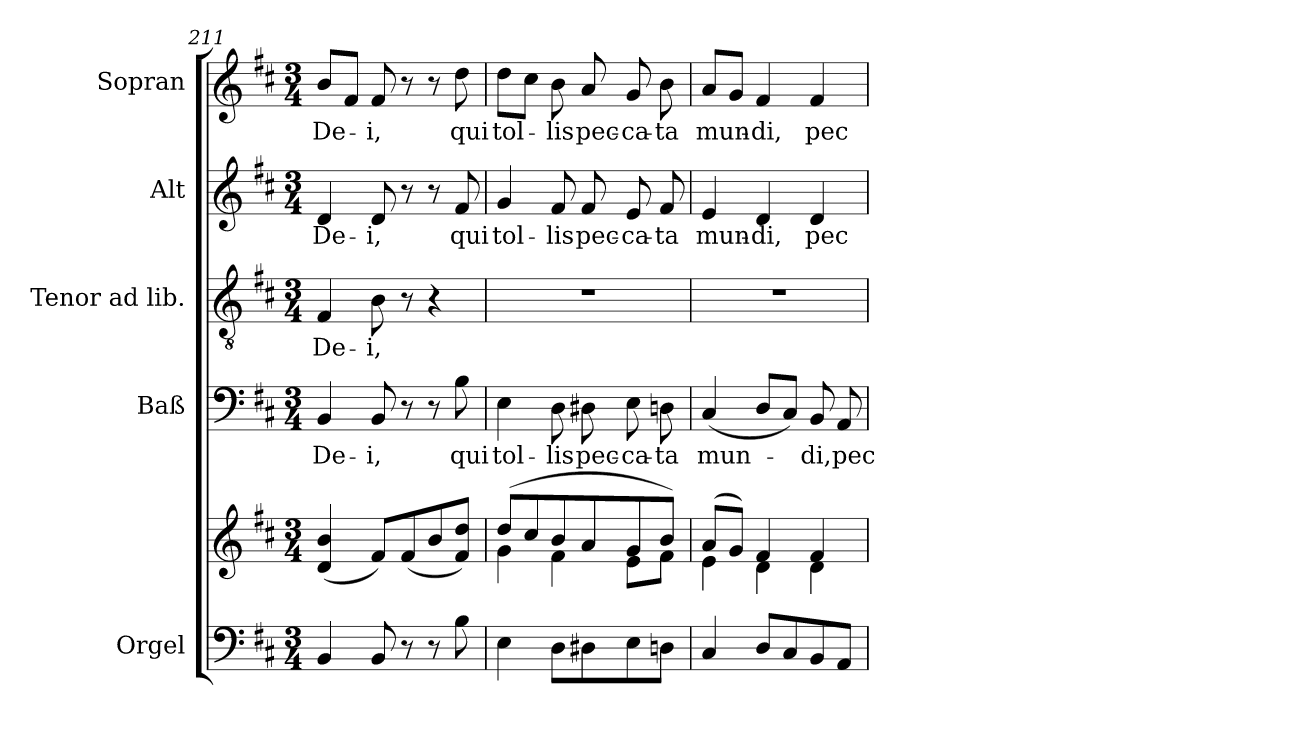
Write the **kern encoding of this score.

**kern	**kern	**kern	**text	**kern	**text	**kern	**text	**kern	**text
*part5	*part5	*part4	*part4	*part3	*part3	*part2	*part2	*part1	*part1
*staff6	*staff5	*staff4	*staff4	*staff3	*staff3	*staff2	*staff2	*staff1	*staff1
*I"Orgel	*	*I"Baß	*	*I"Tenor ad lib.	*	*I"Alt	*	*I"Sopran	*
!!LO:LB:g=z
*clefF4	*clefG2	*clefF4	*	*clefGv2	*	*clefG2	*	*clefG2	*
*k[f#c#]	*k[f#c#]	*k[f#c#]	*	*k[f#c#]	*	*k[f#c#]	*	*k[f#c#]	*
*D:	*D:	*D:	*	*D:	*	*D:	*	*D:	*
*M3/4	*M3/4	*M3/4	*	*M3/4	*	*M3/4	*	*M3/4	*
=211	=211	=211	=211	=211	=211	=211	=211	=211	=211
!	!	!	!LO:LY:b	!	!LO:LY:b	!	!LO:LY:b	!	!LO:LY:b
4BB/	(<4d/ 4b/	4BB/	De-	4F#/	De-	4d/	De-	8b/L	De-
.	.	.	.	.	.	.	.	8f#/J	.
!	!	!	!LO:LY:b	!	!LO:LY:b	!	!LO:LY:b	!	!LO:LY:b
8BB/	8f#/L)	8BB/	-i,	8B\	-i,	8d/	-i,	8f#/	-i,
8r	(<8f#/	8r	.	8r	.	8r	.	8r	.
8r	8b/	8r	.	4r	.	8r	.	8r	.
!	!	!	!LO:LY:b	!	!	!	!LO:LY:b	!	!LO:LY:b
8B\	8f#/ 8dd/J)	8B\	qui	.	.	8f#/	qui	8dd\	qui
=212	=212	=212	=212	=212	=212	=212	=212	=212	=212
*	*^	*	*	*	*	*	*	*	*
!	!	!	!	!LO:LY:b	!	!	!	!LO:LY:b	!	!LO:LY:b
4E\	(>8dd/L	4g\	4E\	tol-	2.r	.	4g/	tol-	8dd\L	tol-
.	8cc#/	.	.	.	.	.	.	.	8cc#\J	.
!	!	!	!	!LO:LY:b	!	!	!	!LO:LY:b	!	!LO:LY:b
8D\L	8b/	4f#\	8D\	-lis	.	.	8f#/	-lis	8b\	-lis
!	!	!	!	!LO:LY:b	!	!	!	!LO:LY:b	!	!LO:LY:b
8D#X\	8a/	.	8D#X\	pec-	.	.	8f#/	pec-	8a/	pec-
!	!	!	!	!LO:LY:b	!	!	!	!LO:LY:b	!	!LO:LY:b
8E\	8g/	8e\L	8E\	-ca-	.	.	8e/	-ca-	8g/	-ca-
!	!	!	!	!LO:LY:b	!	!	!	!LO:LY:b	!	!LO:LY:b
8Dn\J	8b/J)	8f#\J	8Dn\	-ta	.	.	8f#/	-ta	8b\	-ta
=213	=213	=213	=213	=213	=213	=213	=213	=213	=213	=213
!	!	!	!	!LO:LY:b	!	!	!	!LO:LY:b	!	!LO:LY:b
4C#/	(>8a/L	4e\	(<4C#/	mun-	2.r	.	4e/	mun-	8a/L	mun-
.	8g/J)	.	.	.	.	.	.	.	8g/J	.
!	!	!	!	!	!	!	!	!LO:LY:b	!	!LO:LY:b
8D/L	4f#/	4d\	8D/L	.	.	.	4d/	-di,	4f#/	-di,
8C#/	.	.	8C#/J)	.	.	.	.	.	.	.
!	!	!	!	!LO:LY:b	!	!	!	!LO:LY:b	!	!LO:LY:b
8BB/	4f#/	4d\	8BB/	-di,	.	.	4d/	pec-	4f#/	pec-
!	!	!	!	!LO:LY:b	!	!	!	!	!	!
8AA/J	.	.	8AA/	pec-	.	.	.	.	.	.
*	*v	*v	*	*	*	*	*	*	*	*
=	=	=	=	=	=	=	=	=	=
*-	*-	*-	*-	*-	*-	*-	*-	*-	*-
